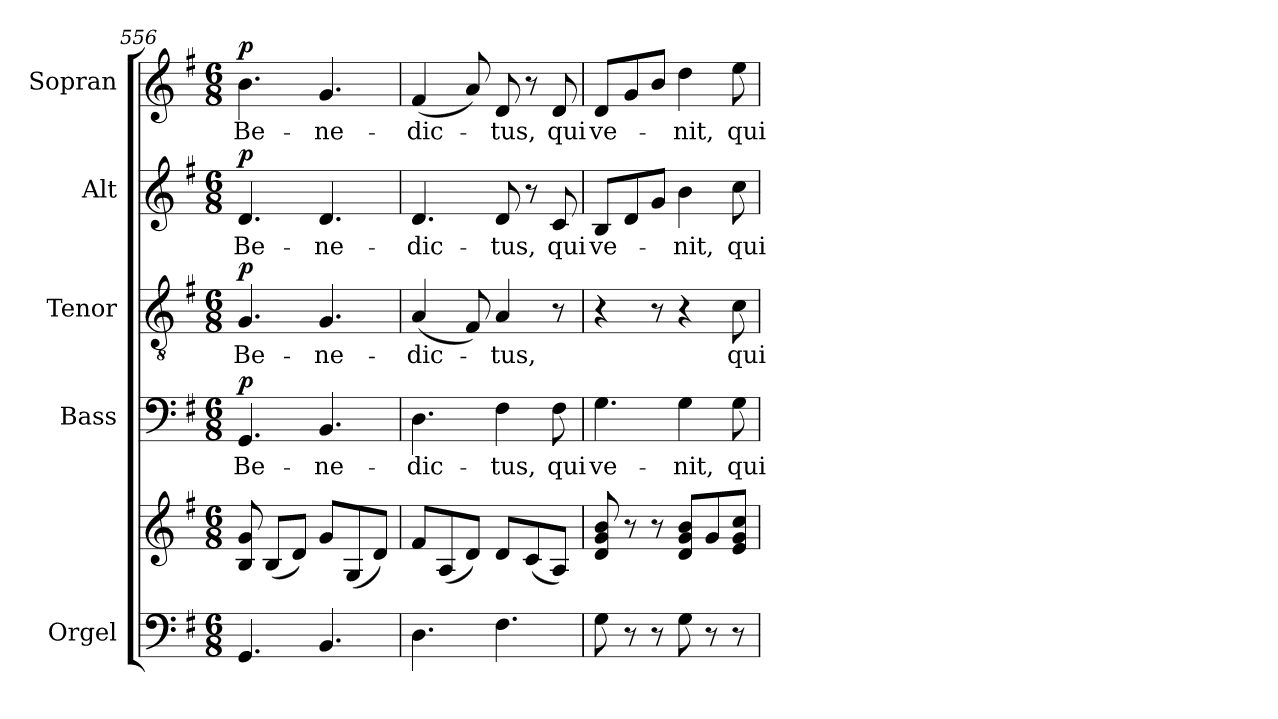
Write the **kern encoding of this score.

**kern	**kern	**kern	**text	**dynam	**kern	**text	**dynam	**kern	**text	**dynam	**kern	**text	**dynam
*part5	*part5	*part4	*part4	*part4	*part3	*part3	*part3	*part2	*part2	*part2	*part1	*part1	*part1
*staff6	*staff5	*staff4	*staff4	*staff4	*staff3	*staff3	*staff3	*staff2	*staff2	*staff2	*staff1	*staff1	*staff1
*I"Orgel	*	*I"Bass	*	*	*I"Tenor	*	*	*I"Alt	*	*	*I"Sopran	*	*
*I'Org.	*	*I'B.	*	*	*I'T.	*	*	*I'A.	*	*	*I'S.	*	*
*clefF4	*clefG2	*clefF4	*	*	*clefGv2	*	*	*clefG2	*	*	*clefG2	*	*
*k[f#]	*k[f#]	*k[f#]	*	*	*k[f#]	*	*	*k[f#]	*	*	*k[f#]	*	*
*G:	*G:	*G:	*	*	*G:	*	*	*G:	*	*	*G:	*	*
*M6/8	*M6/8	*M6/8	*	*	*M6/8	*	*	*M6/8	*	*	*M6/8	*	*
=556	=556	=556	=556	=556	=556	=556	=556	=556	=556	=556	=556	=556	=556
!	!	!	!LO:LY:b	!LO:DY:a	!	!LO:LY:b	!LO:DY:a	!	!LO:LY:b	!LO:DY:a	!	!LO:LY:b	!LO:DY:a
4.GG/	8B/ 8g/	4.GG/	Be-	p	4.G/	Be-	p	4.d/	Be-	p	4.b\	Be-	p
.	(<8B/L	.	.	.	.	.	.	.	.	.	.	.	.
.	8d/J)	.	.	.	.	.	.	.	.	.	.	.	.
!	!	!	!LO:LY:b	!	!	!LO:LY:b	!	!	!LO:LY:b	!	!	!LO:LY:b	!
4.BB/	8g/L	4.BB/	-ne-	.	4.G/	-ne-	.	4.d/	-ne-	.	4.g/	-ne-	.
.	(<8G/	.	.	.	.	.	.	.	.	.	.	.	.
.	8d/J)	.	.	.	.	.	.	.	.	.	.	.	.
=557	=557	=557	=557	=557	=557	=557	=557	=557	=557	=557	=557	=557	=557
!	!	!	!LO:LY:b	!	!	!LO:LY:b	!	!	!LO:LY:b	!	!	!LO:LY:b	!
4.D\	8f#/L	4.D\	-dic-	.	(<4A/	-dic-	.	4.d/	-dic-	.	(<4f#/	-dic-	.
.	(<8A/	.	.	.	.	.	.	.	.	.	.	.	.
.	8d/J)	.	.	.	8F#/)	.	.	.	.	.	8a/)	.	.
!	!	!	!LO:LY:b	!	!	!LO:LY:b	!	!	!LO:LY:b	!	!	!LO:LY:b	!
4.F#\	8d/L	4F#\	-tus,	.	4A/	-tus,	.	8d/	-tus,	.	8d/	-tus,	.
.	(<8c/	.	.	.	.	.	.	8r	.	.	8r	.	.
!	!	!	!LO:LY:b	!	!	!	!	!	!LO:LY:b	!	!	!LO:LY:b	!
.	8A/J)	8F#\	qui	.	8r	.	.	8c/	qui	.	8d/	qui	.
=558	=558	=558	=558	=558	=558	=558	=558	=558	=558	=558	=558	=558	=558
!	!	!	!LO:LY:b	!	!	!	!	!	!LO:LY:b	!	!	!LO:LY:b	!
8G\	8d/ 8g/ 8b/	4.G\	ve-	.	4r	.	.	8B/L	ve-	.	8d/L	ve-	.
8r	8r	.	.	.	.	.	.	8d/	.	.	8g/	.	.
8r	8r	.	.	.	8r	.	.	8g/J	.	.	8b/J	.	.
!	!	!	!LO:LY:b	!	!	!	!	!	!LO:LY:b	!	!	!LO:LY:b	!
8G\	8d/ 8g/ 8b/L	4G\	-nit,	.	4r	.	.	4b\	-nit,	.	4dd\	-nit,	.
8r	8g/	.	.	.	.	.	.	.	.	.	.	.	.
!	!	!	!LO:LY:b	!	!	!LO:LY:b	!	!	!LO:LY:b	!	!	!LO:LY:b	!
8r	8e/ 8g/ 8cc/J	8G\	qui	.	8c\	qui	.	8cc\	qui	.	8ee\	qui	.
=	=	=	=	=	=	=	=	=	=	=	=	=	=
*-	*-	*-	*-	*-	*-	*-	*-	*-	*-	*-	*-	*-	*-
